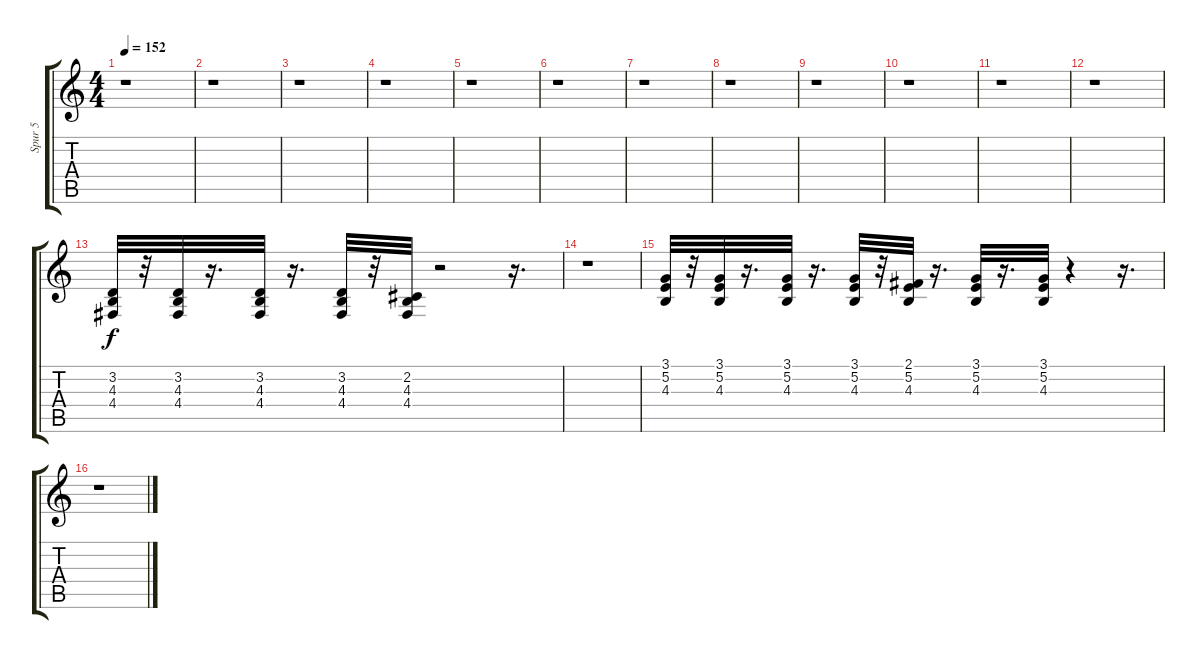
\track ("Spur 5" "Spur 5") {instrument lead3calliope}
\staff {score tabs}
\tuning (E4 B3 G3 D3 A2 E2) {hide}
\ts (4 4)
\tempo 152
\clef g2
\ks c
r.1{dy f} |
r.1 |
r.1 |
r.1 |
r.1 |
r.1 |
r.1 |
r.1 |
r.1 |
r.1 |
r.1 |
r.1 |
(3.2 4.3 4.4).32 r.32 (3.2 4.3 4.4).32 r.16{d} (3.2 4.3 4.4).32 r.16{d} (3.2 4.3 4.4).32 r.32 (2.2 4.3 4.4).32 r.2 r.16{d} |
r.1 |
(3.1 5.2 4.3).32 r.32 (3.1 5.2 4.3).32 r.16{d} (3.1 5.2 4.3).32 r.16{d} (3.1 5.2 4.3).32 r.32 (2.1 5.2 4.3).32 r.16{d} (3.1 5.2 4.3).32 r.16{d} (3.1 5.2 4.3).32 r.4 r.16{d} |
r.1
